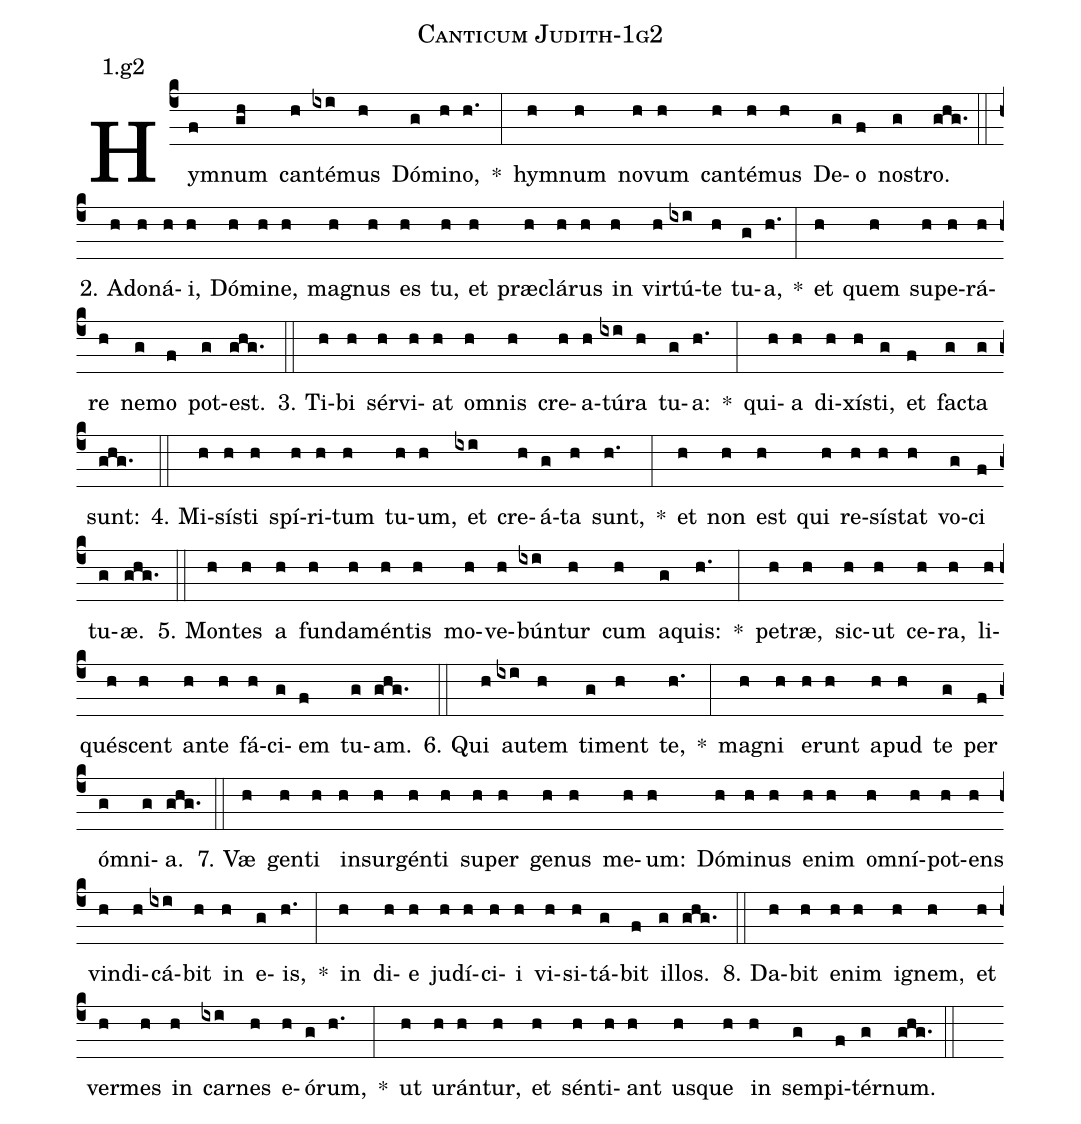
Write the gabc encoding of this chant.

name: Canticum Judith-1g2;
annotation: 1.g2;
%%
(c4)Hym(f)num(gh) can(h)té(ixi)mus(h) Dó(g)mi(h)no,(h.) *(:) hym(h)num(h) no(h)vum(h) can(h)té(h)mus(h) De(g)o(f) nos(g)tro.(ghg.) (::)
2. A(h)do(h)ná(h)i,(h) Dó(h)mi(h)ne,(h) ma(h)gnus(h) es(h) tu,(h) et(h) præ(h)clá(h)rus(h) in(h) vir(h)tú(ixi)te(h) tu(g)a,(h.) *(:) et(h) quem(h) su(h)pe(h)rá(h)re(h) ne(g)mo(f) pot(g)est.(ghg.) (::)
3. Ti(h)bi(h) sér(h)vi(h)at(h) om(h)nis(h) cre(h)a(h)tú(ixi)ra(h) tu(g)a:(h.) *(:) qui(h)a(h) di(h)xís(h)ti,(g) et(f) fac(g)ta(g) sunt:(ghg.) (::)
4. Mi(h)sís(h)ti(h) spí(h)ri(h)tum(h) tu(h)um,(h) et(ixi) cre(h)á(g)ta(h) sunt,(h.) *(:) et(h) non(h) est(h) qui(h) re(h)sís(h)tat(h) vo(g)ci(f) tu(g)æ.(ghg.) (::)
5. Mon(h)tes(h) a(h) fun(h)da(h)mén(h)tis(h) mo(h)ve(h)bún(ixi)tur(h) cum(h) a(g)quis:(h.) *(:) pe(h)træ,(h) sic(h)ut(h) ce(h)ra,(h) li(h)qué(h)scent(h) an(h)te(h) fá(h)ci(g)em(f) tu(g)am.(ghg.) (::)
6. Qui(h) au(ixi)tem(h) ti(g)ment(h) te,(h.) *(:) ma(h)gni(h) e(h)runt(h) a(h)pud(h) te(g) per(f) óm(g)ni(g)a.(ghg.) (::)
7. Væ(h) gen(h)ti(h) in(h)sur(h)gén(h)ti(h) su(h)per(h) ge(h)nus(h) me(h)um:(h) Dó(h)mi(h)nus(h) e(h)nim(h) om(h)ní(h)pot(h)ens(h) vin(h)di(h)cá(ixi)bit(h) in(h) e(g)is,(h.) *(:) in(h) di(h)e(h) ju(h)dí(h)ci(h)i(h) vi(h)si(h)tá(g)bit(f) il(g)los.(ghg.) (::)
8. Da(h)bit(h) e(h)nim(h) i(h)gnem,(h) et(h) ver(h)mes(h) in(h) car(ixi)nes(h) e(h)ó(g)rum,(h.) *(:) ut(h) u(h)rán(h)tur,(h) et(h) sén(h)ti(h)ant(h) us(h)que(h) in(h) sem(g)pi(f)tér(g)num.(ghg.) (::)
